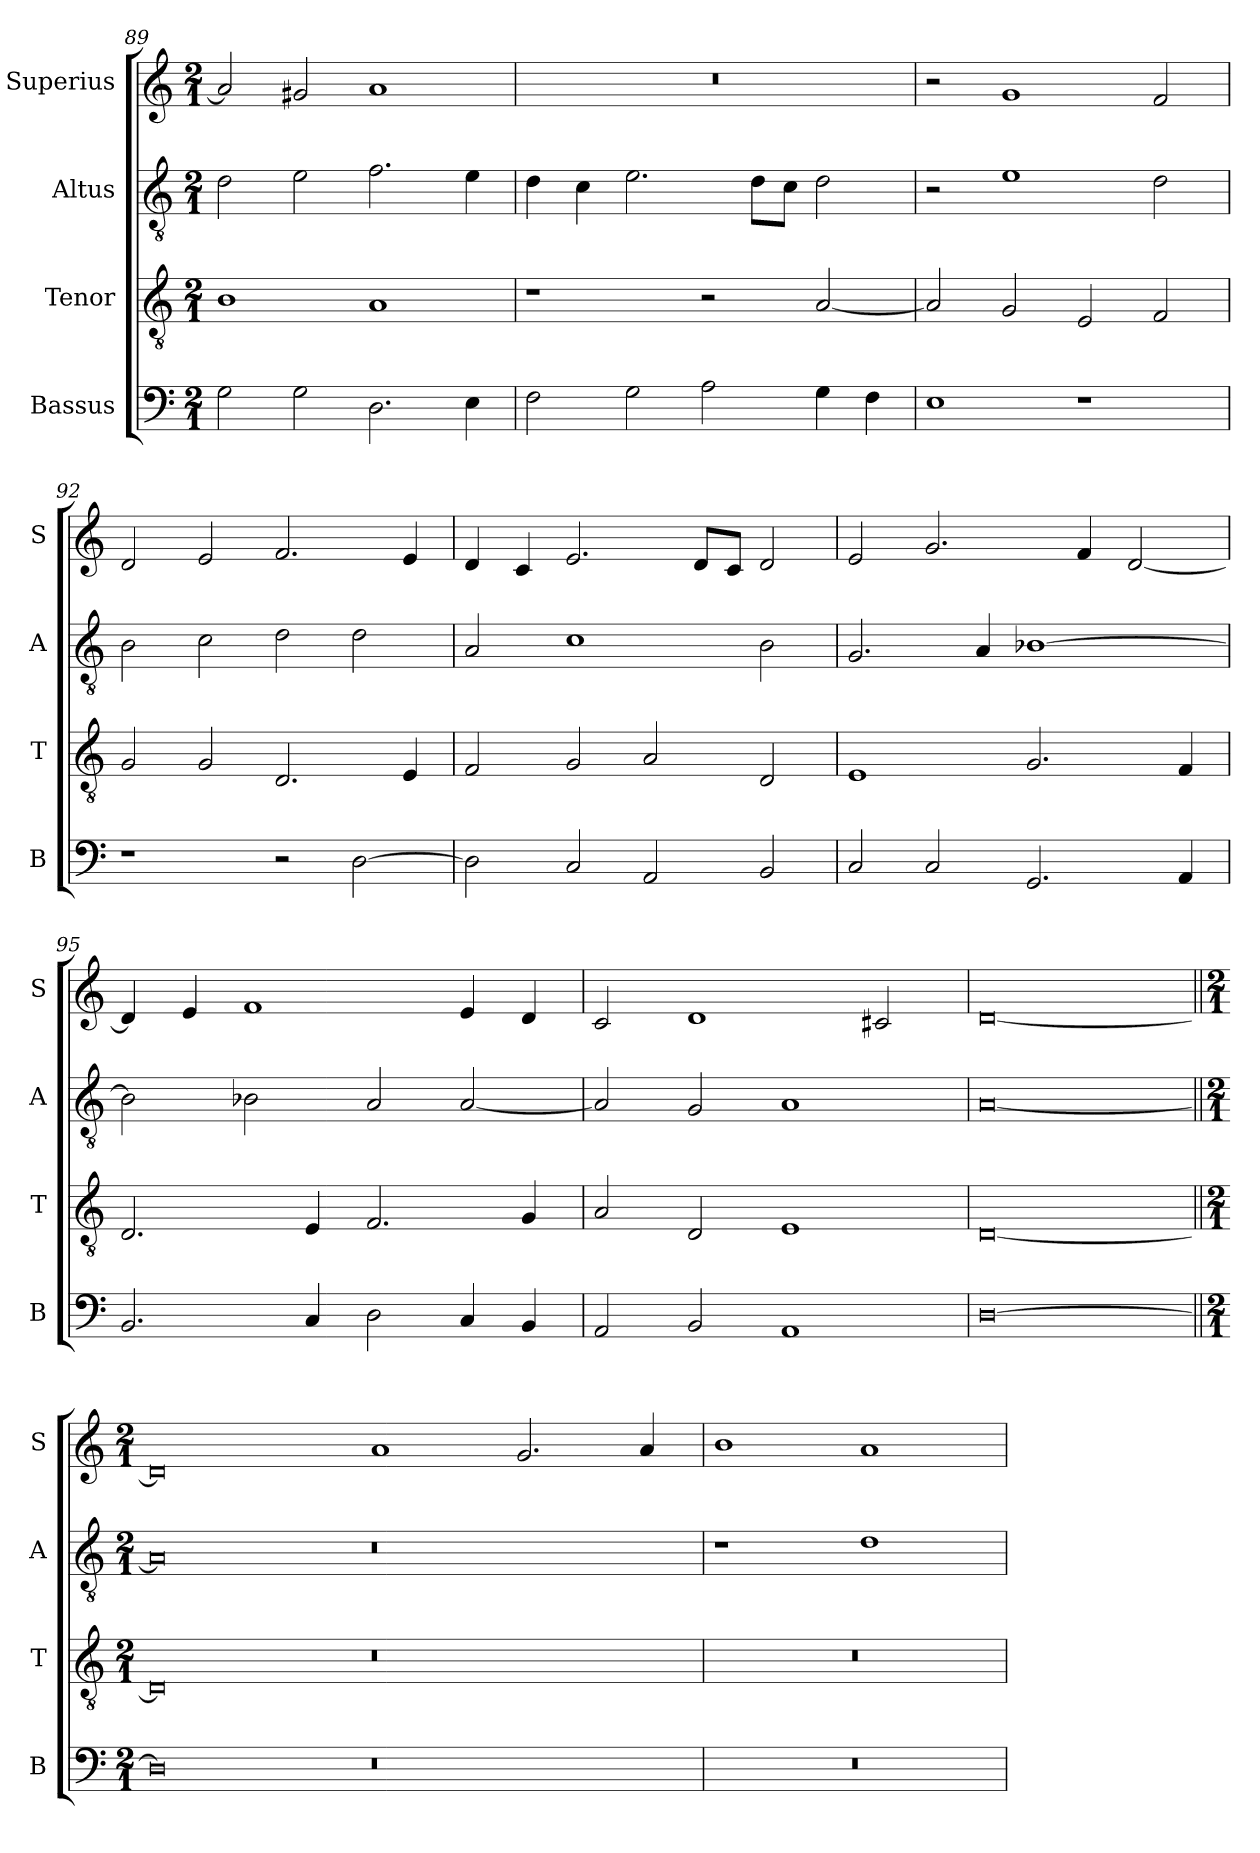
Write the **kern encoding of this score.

**kern	**kern	**kern	**kern
*part4	*part3	*part2	*part1
*staff4	*staff3	*staff2	*staff1
*I"Bassus	*I"Tenor	*I"Altus	*I"Superius
*I'B	*I'T	*I'A	*I'S
*clefF4	*clefGv2	*clefGv2	*clefG2
*k[]	*k[]	*k[]	*k[]
*C:	*C:	*C:	*C:
*M2/1	*M2/1	*M2/1	*M2/1
=89	=89	=89	=89
2G	1B	2d	2a]
2G	.	2e	2g#X
2.D	1A	2.f	1a
4E	.	4e	.
=90	=90	=90	=90
2F	1r	4d	0r
.	.	4c	.
2G	.	2.e	.
2A	2r	.	.
.	.	8dL	.
.	.	8cJ	.
4G	[2A	2d	.
4F	.	.	.
=91	=91	=91	=91
1E	2A]	2r	2r
.	2G	1e	1g
1r	2E	.	.
.	2F	2d	2f
=92	=92	=92	=92
1r	2G	2B	2d
.	2G	2c	2e
2r	2.D	2d	2.f
[2D	.	2d	.
.	4E	.	4e
=93	=93	=93	=93
2D]	2F	2A	4d
.	.	.	4c
2C	2G	1c	2.e
2AA	2A	.	.
.	.	.	8dL
.	.	.	8cJ
2BB	2D	2B	2d
=94	=94	=94	=94
2C	1E	2.G	2e
2C	.	.	2.g
.	.	4A	.
2.GG	2.G	[1B-X	.
.	.	.	4f
.	.	.	[2d
4AA	4F	.	.
=95	=95	=95	=95
2.BB	2.D	2B-]	4d]
.	.	.	4e
.	.	2B-X	1f
4C	4E	.	.
2D	2.F	2A	.
4C	.	[2A	4e
4BB	4G	.	4d
=96	=96	=96	=96
2AA	2A	2A]	2c
2BB	2D	2G	1d
1AA	1E	1A	.
.	.	.	2c#X
=	=	=	=
[0D	[0D	[0A	[0d
=||	=||	=||	=||
*M2/1	*M2/1	*M2/1	*M2/1
0D]	0D]	0A]	0d]
0r	0r	0r	1a
.	.	.	2.g
.	.	.	4a
=97	=97	=97	=97
0r	0r	1r	1b
.	.	1d	1a
=	=	=	=
*-	*-	*-	*-
